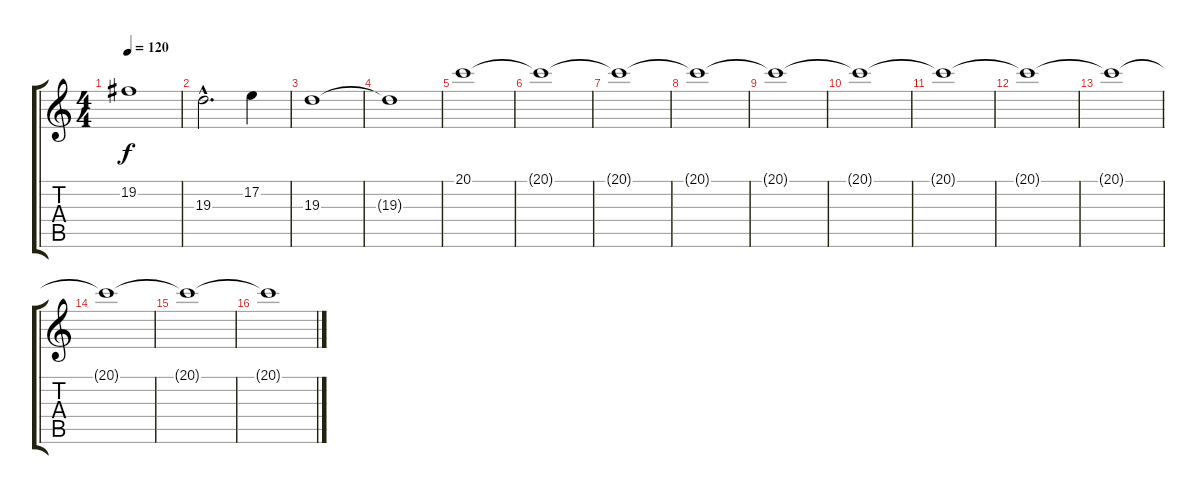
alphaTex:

\track "" {instrument stringensemble2}
\staff {score tabs}
\tuning (E4 B3 G3 D3 A2 E2) {hide}
\ts (4 4)
\tempo 120
\clef g2
\ks c
19.2.1{dy f} |
19.3{hac}.2{d} 17.2.4 |
19.3.1 |
19.3{t}.1 |
20.1.1 |
20.1{t}.1 |
20.1{t}.1 |
20.1{t}.1 |
20.1{t}.1 |
20.1{t}.1 |
20.1{t}.1 |
20.1{t}.1 |
20.1{t}.1 |
20.1{t}.1 |
20.1{t}.1 |
20.1{t}.1
